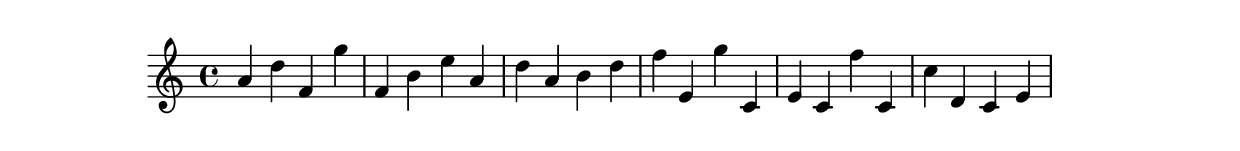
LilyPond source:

%% Do not edit this file; it is auto-generated from LSR http://lsr.dsi.unimi.it
%% This file is in the public domain.
\version "2.12.0"

\header {
  lsrtags = "pitches"

  texidoces = "
Este fragmento de código basado en Scheme genera
24 notas aleatorias (o tantas como se necesiten), basándose en la
hora actual (o en cualquier número pseudo-aleatorio que se
especifique en su lugar, para obtener las mismas notas aleatorias
cada vez): es decir, para obtener distintos patrones de notas,
sólo tiene que modificar este número.

"
  doctitlees = "Generación de notas aleatorias"

  texidoc = "
This Scheme-based snippet generates 24 random notes (or as many as
required), based on the current time (or any randomish number specified
instead, in order to obtain the same random notes each time): i.e., to
get different random note patterns, just change this number.

"
  doctitle = "Generating random notes"
} % begin verbatim

\score {
  { #(let ((random-state (seed->random-state (current-time))))
    (ly:export
     (make-music 'SequentialMusic 'elements
      (map (lambda x
           (let ((idx (random 12 random-state)))
            (make-music 'EventChord
             'elements (list (make-music 'NoteEvent
                              'duration (ly:make-duration 2 0 1 1)
                              'pitch (ly:make-pitch (quotient idx 7)
                                      (remainder idx 7)
                                      0))))))
       (make-list 24)))))
  }
}
